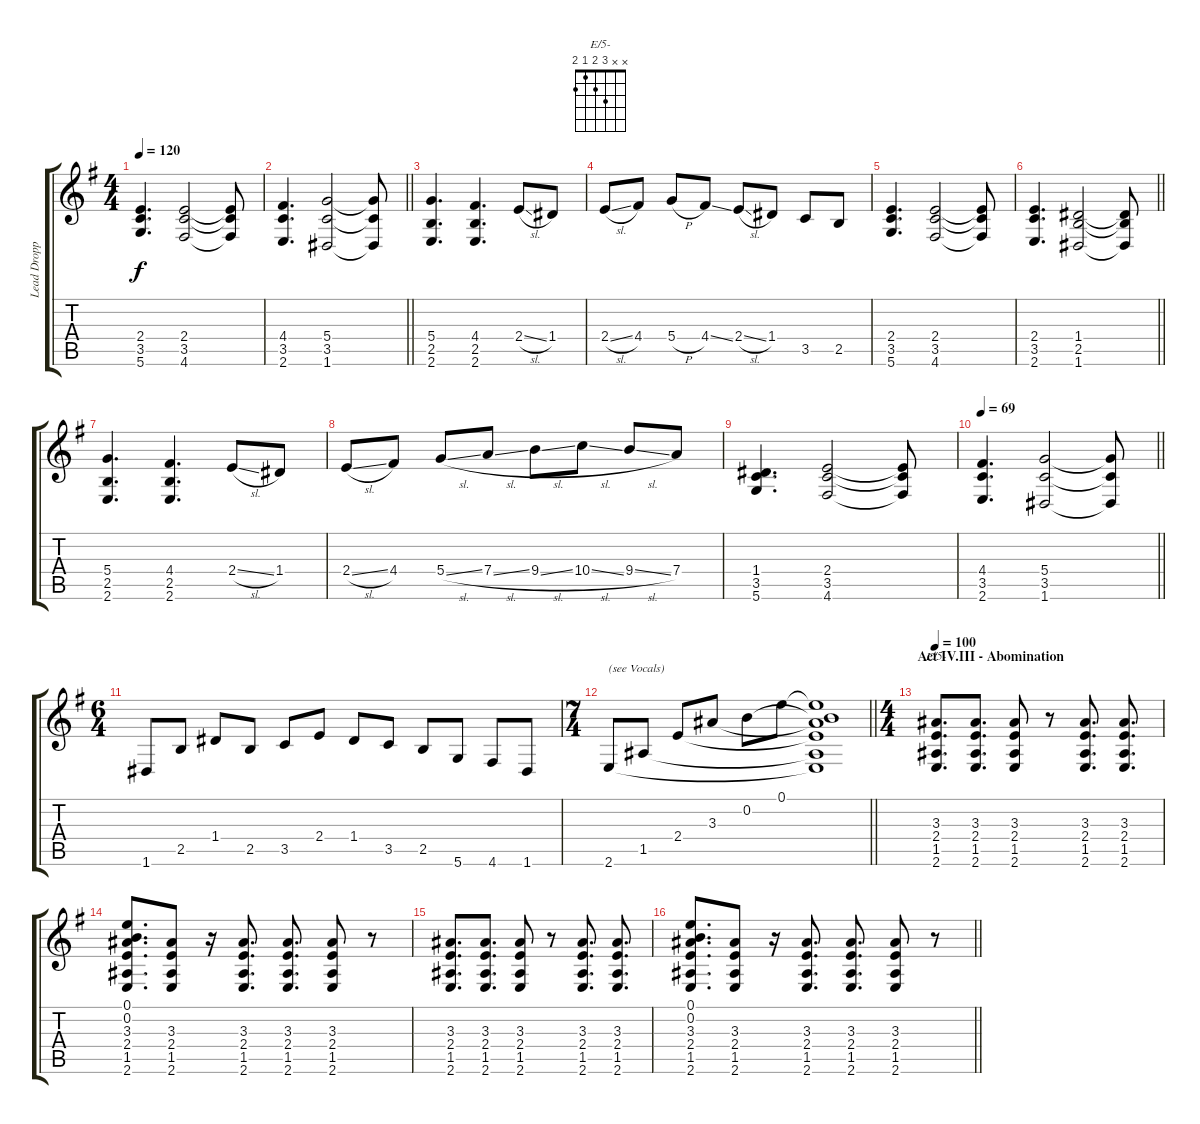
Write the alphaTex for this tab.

\track ("Lead Dropped D " "Lead Dropp") {instrument distortionguitar}
\staff {score tabs}
\tuning (E4 B3 G3 D3 A2 D2) {hide}
\chord ("E/5-" x x 3 2 1 2)
\ts (4 4)
\tempo 120
\clef g2
\ks eminor
(2.4 3.5 5.6).4{d dy f} (2.4 3.5 4.6).2 (2.4{t} 3.5{t} 4.6{t}).8 |
\barLineRight lightlight
(4.4 3.5 2.6).4{d} (5.4 3.5 1.6).2 (5.4{t} 3.5{t} 1.6{t}).8 |
(5.4 2.5 2.6).4{d} (4.4 2.5 2.6).4{d} 2.4{sl}.8 1.4.8 |
2.4{sl}.8 4.4.8 5.4{h}.8 4.4{ss}.8 2.4{sl}.8 1.4.8 3.5.8 2.5.8 |
(2.4 3.5 5.6).4{d} (2.4 3.5 4.6).2 (2.4{t} 3.5{t} 4.6{t}).8 |
\barLineRight lightlight
(2.4 3.5 2.6).4{d} (1.4 2.5 1.6).2 (1.4{t} 2.5{t} 1.6{t}).8 |
(5.4 2.5 2.6).4{d} (4.4 2.5 2.6).4{d} 2.4{sl}.8 1.4.8 |
2.4{sl}.8 4.4.8 5.4{sl}.8 7.4{sl}.8 9.4{sl}.8 10.4{sl}.8 9.4{sl}.8 7.4.8 |
(1.4 3.5 5.6).4{d} (2.4 3.5 4.6).2 (2.4{t} 3.5{t} 4.6{t}).8 |
\tempo 69
\barLineRight lightlight
(4.4 3.5 2.6).4{d} (5.4 3.5 1.6).2 (5.4{t} 3.5{t} 1.6{t}).8 |
\ts (6 4)
1.6.8 2.5.8 1.4.8 2.5.8 3.5.8 2.4.8 1.4.8 3.5.8 2.5.8 5.6.8 4.6.8 1.6.8 |
\ts (7 4)
\barLineRight lightlight
2.6.8{txt "(see Vocals)"} 1.5.8 2.4.8 3.3.8 0.2.8 0.1.8 (0.1{t} 0.2{t} 3.3{t} 2.4{t} 1.5{t} 2.6{t}).1 |
\ts (4 4)
\section ("" "Act IV.III - Abomination")
\tempo 100
(3.3 2.4 1.5 2.6).8{d ch "E/5-"} (3.3 2.4 1.5 2.6).8{d} (3.3 2.4 1.5 2.6).8 r.8 (3.3 2.4 1.5 2.6).8{d} (3.3 2.4 1.5 2.6).8{d} |
(0.1 0.2 3.3 2.4 1.5 2.6).8{d} (3.3 2.4 1.5 2.6).8 r.16 (3.3 2.4 1.5 2.6).8{d} (3.3 2.4 1.5 2.6).8{d} (3.3 2.4 1.5 2.6).8 r.8 |
(3.3 2.4 1.5 2.6).8{d} (3.3 2.4 1.5 2.6).8{d} (3.3 2.4 1.5 2.6).8 r.8 (3.3 2.4 1.5 2.6).8{d} (3.3 2.4 1.5 2.6).8{d} |
\barLineRight lightlight
(0.1 0.2 3.3 2.4 1.5 2.6).8{d} (3.3 2.4 1.5 2.6).8 r.16 (3.3 2.4 1.5 2.6).8{d} (3.3 2.4 1.5 2.6).8{d} (3.3 2.4 1.5 2.6).8 r.8
